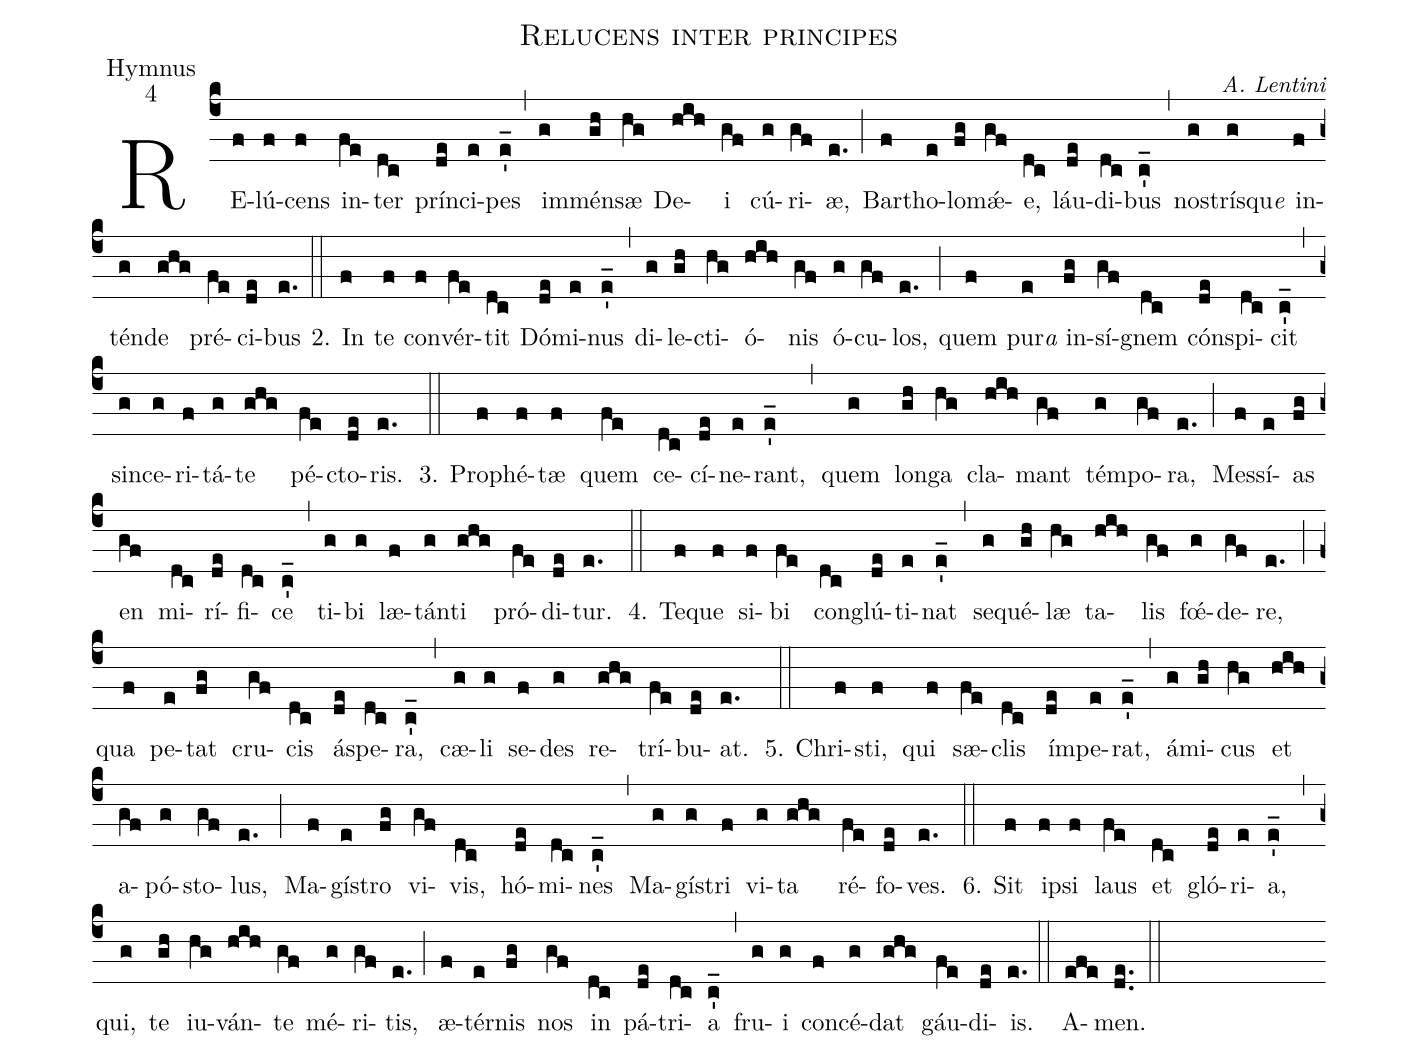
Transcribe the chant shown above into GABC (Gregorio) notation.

name:Relucens inter principes;
office-part:Hymnus;
mode:4;
commentary:A. Lentini;
%%
(c4)RE(f)lú(f)cens(f) in(fe)ter(dc) prín(de)ci(e)pes(e'_) (,)
im(g)mén(gh)sæ(hg) De(hih)i(gf) cú(g)ri(gf)æ,(e.) (;)
Bar(f)tho(e)lo(fg)m{<sp>'ae</sp>}(gf)e,(dc) láu(de)di(dc)bus(c'_) (,)
no(g)strísqu<i>e</i>(g) in(f)tén(g)de(ghg) pré(fe)ci(de)bus(e.) (::)

2. In(f) te(f) con(f)vér(fe)tit(dc) Dó(de)mi(e)nus(e'_) (,)
di(g)le(gh)cti(hg)ó(hih)nis(gf) ó(g)cu(gf)los,(e.) (;)
quem(f) pur<i>a</i>(e) in(fg)sí(gf)gnem(dc) cón(de)spi(dc)cit(c'_) (,)
sin(g)ce(g)ri(f)tá(g)te(ghg) pé(fe)cto(de)ris.(e.) (::)

3. Pro(f)phé(f)tæ(f) quem(fe) ce(dc)cí(de)ne(e)rant,(e'_) (,)
quem(g) lon(gh)ga(hg) cla(hih)mant(gf) tém(g)po(gf)ra,(e.) (;)
Mes(f)sí(e)as(fg) en(gf) mi(dc)rí(de)fi(dc)ce(c'_) (,)
ti(g)bi(g) læ(f)tán(g)ti(ghg) pró(fe)di(de)tur.(e.) (::)

4. Te(f)que(f) si(f)bi(fe) con(dc)glú(de)ti(e)nat(e'_) (,)
se(g)qué(gh)læ(hg) ta(hih)lis(gf) f{<sp>'oe</sp>}(g)de(gf)re,(e.) (;)
qua(f) pe(e)tat(fg) cru(gf)cis(dc) á(de)spe(dc)ra,(c'_) (,)
cæ(g)li(g) se(f)des(g) re(ghg)trí(fe)bu(de)at.(e.) (::)

5. Chri(f)sti,(f) qui(f) sæ(fe)clis(dc) ím(de)pe(e)rat,(e'_) (,)
á(g)mi(gh)cus(hg) et(hih) a(gf)pó(g)sto(gf)lus,(e.) (;)
Ma(f)gí(e)stro(fg) vi(gf)vis,(dc) hó(de)mi(dc)nes(c'_) (,)
Ma(g)gí(g)stri(f) vi(g)ta(ghg) ré(fe)fo(de)ves.(e.) (::)

6. Sit(f) i(f)psi(f) laus(fe) et(dc) gló(de)ri(e)a,(e'_) (,)
qui,(g) te(gh) iu(hg)ván(hih)te(gf) mé(g)ri(gf)tis,(e.) (;)
æ(f)tér(e)nis(fg) nos(gf) in(dc) pá(de)tri(dc)a(c'_) (,)
fru(g)i(g) con(f)cé(g)dat(ghg) gáu(fe)di(de)is.(e.) (::)

A(efe)men.(de..) (::)
